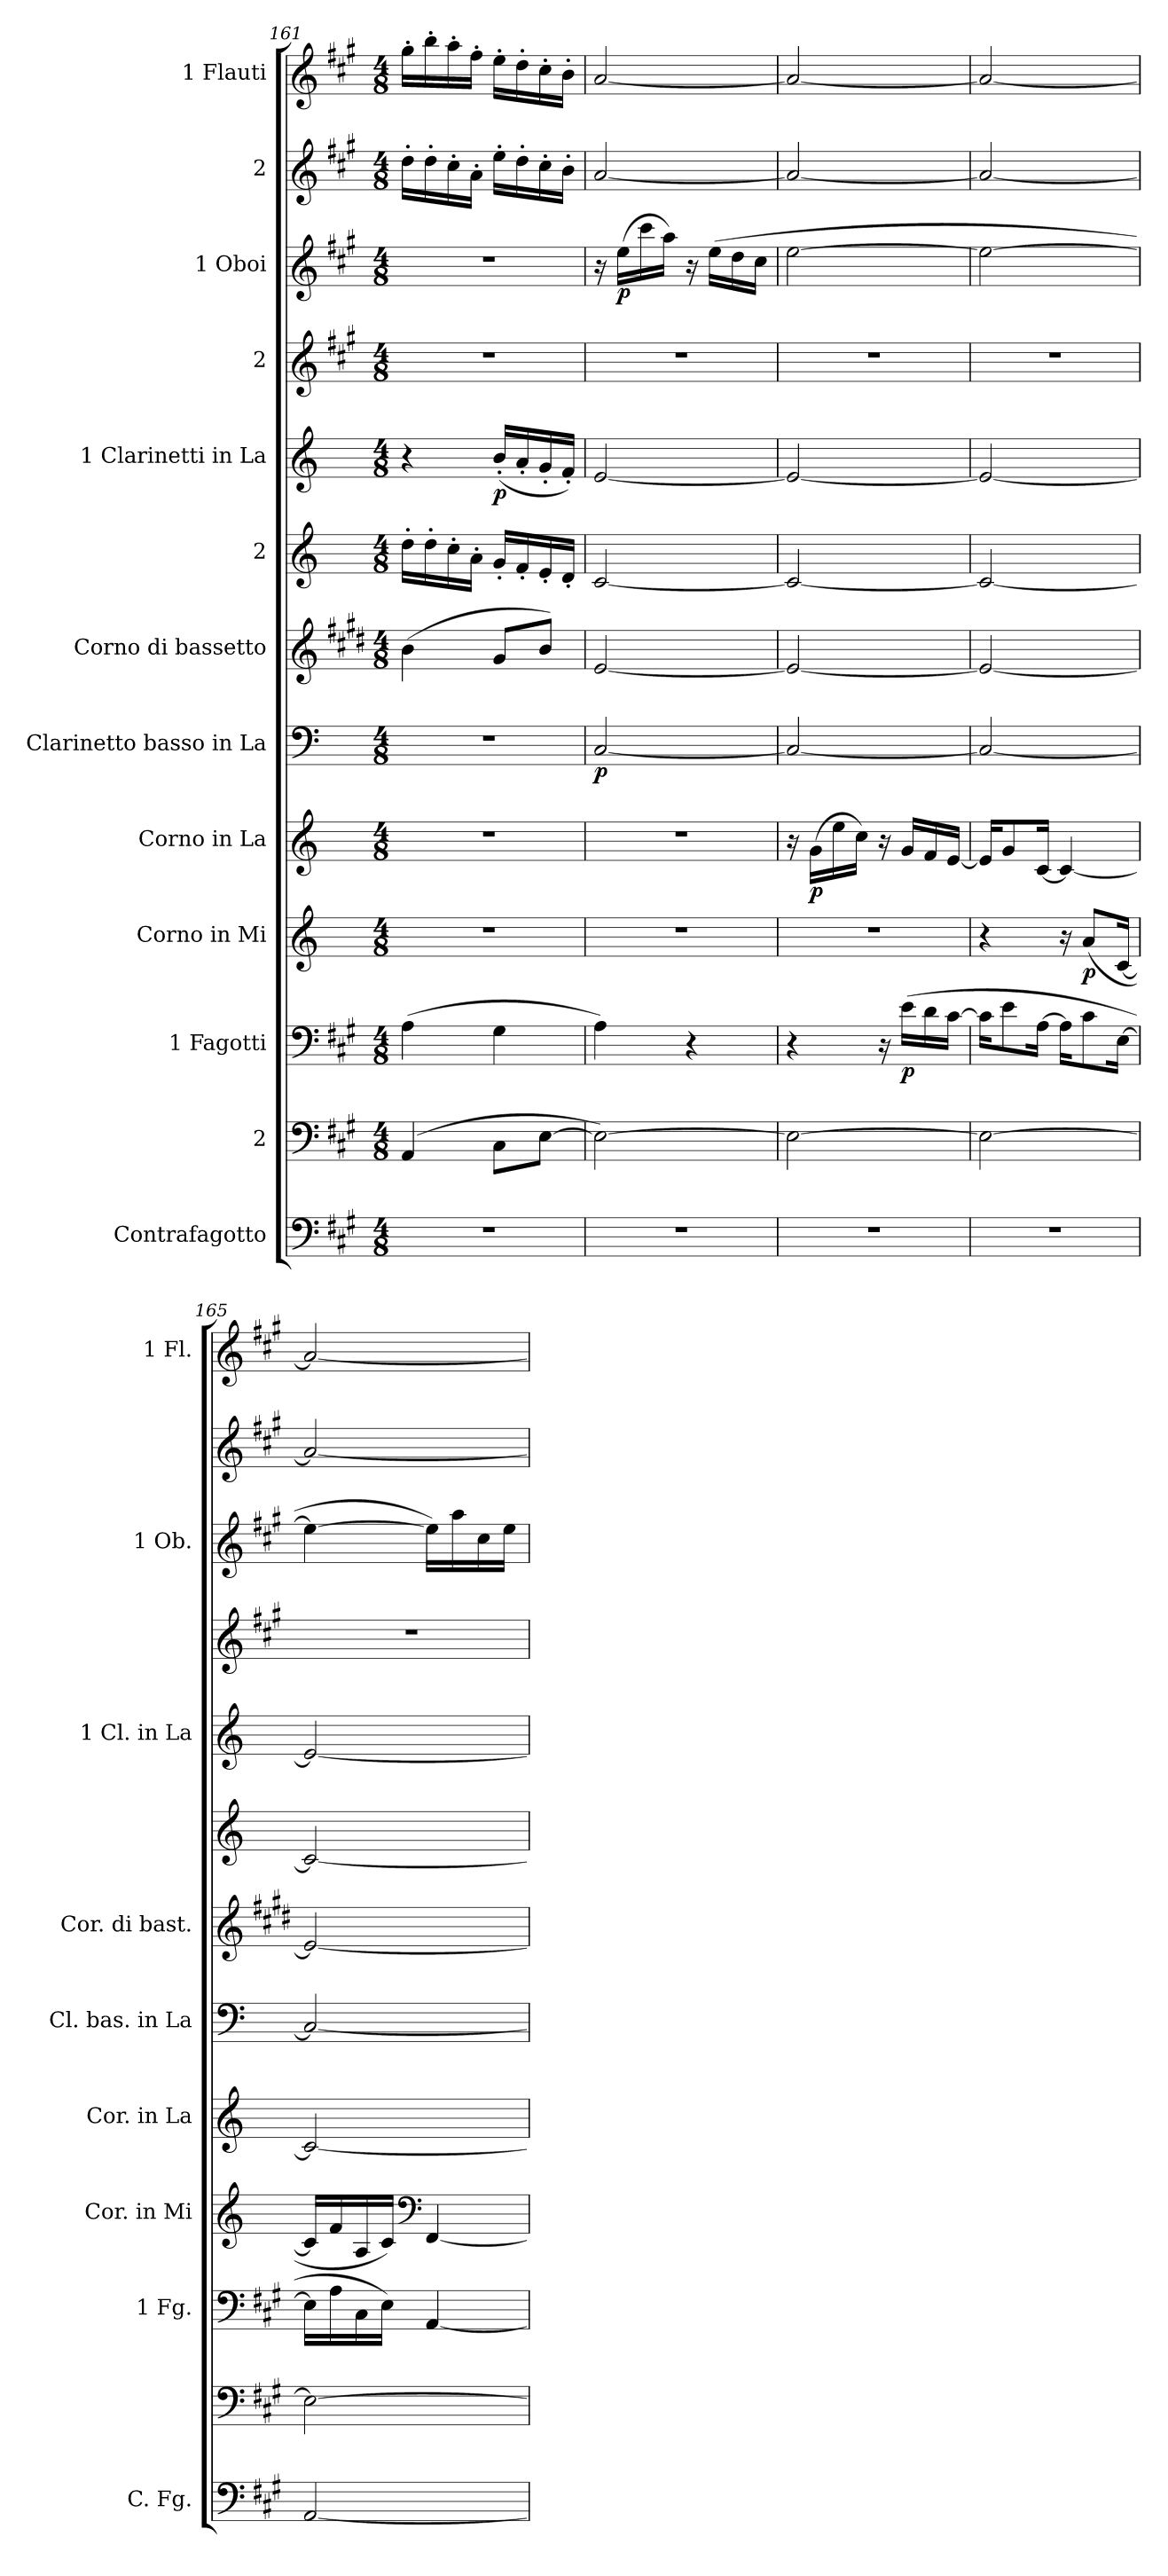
**kern	**kern	**kern	**dynam	**kern	**dynam	**kern	**dynam	**kern	**dynam	**kern	**kern	**kern	**dynam	**kern	**kern	**dynam	**kern	**kern
*part13	*part12	*part11	*part11	*part10	*part10	*part9	*part9	*part8	*part8	*part7	*part6	*part5	*part5	*part4	*part3	*part3	*part2	*part1
*staff13	*staff12	*staff11	*staff11	*staff10	*staff10	*staff9	*staff9	*staff8	*staff8	*staff7	*staff6	*staff5	*staff5	*staff4	*staff3	*staff3	*staff2	*staff1
*I"Contrafagotto	*I"2	*I"1  Fagotti	*	*I"Corno in Mi	*	*I"Corno in La	*	*I"Clarinetto basso in La	*	*I"Corno di bassetto	*I"2	*I"1  Clarinetti in La	*	*I"2	*I"1  Oboi	*	*I"2	*I"1  Flauti
*I'C. Fg.	*	*I'1  Fg.	*	*I'Cor. in Mi	*	*I'Cor. in La	*	*I'Cl. bas. in La	*	*I'Cor. di bast.	*	*I'1  Cl. in La	*	*	*I'1  Ob.	*	*	*I'1  Fl.
*clefF4	*clefF4	*clefF4	*	*clefG2	*	*clefG2	*	*clefF4	*	*clefG2	*clefG2	*clefG2	*	*clefG2	*clefG2	*	*clefG2	*clefG2
*ITrd7c12	*	*	*	*ITrd5c8	*	*ITrd2c3	*	*ITrd2c3	*	*ITrd4c7	*ITrd2c3	*ITrd2c3	*	*	*	*	*	*
*k[f#c#g#]	*k[f#c#g#]	*k[f#c#g#]	*	*k[f#c#g#d#]	*	*k[f#c#g#]	*	*k[f#c#g#]	*	*k[f#c#g#]	*k[f#c#g#]	*k[f#c#g#]	*	*k[f#c#g#]	*k[f#c#g#]	*	*k[f#c#g#]	*k[f#c#g#]
*M4/8	*M4/8	*M4/8	*	*M4/8	*	*M4/8	*	*M4/8	*	*M4/8	*M4/8	*M4/8	*	*M4/8	*M4/8	*	*M4/8	*M4/8
=161	=161	=161	=161	=161	=161	=161	=161	=161	=161	=161	=161	=161	=161	=161	=161	=161	=161	=161
2r	(4AA/	(4A\	.	2r	.	2r	.	2r	.	(4e\	16b'\LL	4r	.	2r	2r	.	16dd'\LL	16gg#'\LL
.	.	.	.	.	.	.	.	.	.	.	16b'\	.	.	.	.	.	16dd'\	16bb'\
.	.	.	.	.	.	.	.	.	.	.	16a'\	.	.	.	.	.	16cc#'\	16aa'\
.	.	.	.	.	.	.	.	.	.	.	16f#'\JJ	.	.	.	.	.	16a'\JJ	16ff#'\JJ
!	!	!	!	!	!	!	!	!	!	!	!	!	!LO:DY:b	!	!	!	!	!
.	8C#\L	4G#\	.	.	.	.	.	.	.	8c#/L	16e'/LL	(16g#'/LL	p	.	.	.	16ee'\LL	16ee'\LL
.	.	.	.	.	.	.	.	.	.	.	16d'/	16f#'/	.	.	.	.	16dd'\	16dd'\
.	[8E\J	.	.	.	.	.	.	.	.	8e/J)	16c#'/	16e'/	.	.	.	.	16cc#'\	16cc#'\
.	.	.	.	.	.	.	.	.	.	.	16B'/JJ	16d'/JJ)	.	.	.	.	16b'\JJ	16b'\JJ
!!LO:PB:g=z
=162	=162	=162	=162	=162	=162	=162	=162	=162	=162	=162	=162	=162	=162	=162	=162	=162	=162	=162
!	!	!	!	!	!	!	!	!	!LO:DY:b	!	!	!	!	!	!	!	!	!
2r	2E\_)	4A\)	.	2r	.	2r	.	[2AA/	p	[2A/	[2A/	[2c#/	.	2r	16r	.	[2a/	[2a/
!	!	!	!	!	!	!	!	!	!	!	!	!	!	!	!	!LO:DY:b	!	!
.	.	.	.	.	.	.	.	.	.	.	.	.	.	.	(16ee\LL	p	.	.
.	.	.	.	.	.	.	.	.	.	.	.	.	.	.	16ccc#\	.	.	.
.	.	.	.	.	.	.	.	.	.	.	.	.	.	.	16aa\JJ)	.	.	.
.	.	4r	.	.	.	.	.	.	.	.	.	.	.	.	16r	.	.	.
.	.	.	.	.	.	.	.	.	.	.	.	.	.	.	(16ee\LL	.	.	.
.	.	.	.	.	.	.	.	.	.	.	.	.	.	.	16dd\	.	.	.
.	.	.	.	.	.	.	.	.	.	.	.	.	.	.	16cc#\JJ	.	.	.
=163	=163	=163	=163	=163	=163	=163	=163	=163	=163	=163	=163	=163	=163	=163	=163	=163	=163	=163
2r	2E\_	4r	.	2r	.	16r	.	2AA/_	.	2A/_	2A/_	2c#/_	.	2r	[2ee\	.	2a/_	2a/_
!	!	!	!	!	!	!	!LO:DY:b	!	!	!	!	!	!	!	!	!	!	!
.	.	.	.	.	.	(16e\LL	p	.	.	.	.	.	.	.	.	.	.	.
.	.	.	.	.	.	16cc#\	.	.	.	.	.	.	.	.	.	.	.	.
.	.	.	.	.	.	16a\JJ)	.	.	.	.	.	.	.	.	.	.	.	.
.	.	16r	.	.	.	16r	.	.	.	.	.	.	.	.	.	.	.	.
!	!	!	!LO:DY:b	!	!	!	!	!	!	!	!	!	!	!	!	!	!	!
.	.	(16e\LL	p	.	.	16e/LL	.	.	.	.	.	.	.	.	.	.	.	.
.	.	16d\	.	.	.	16d/	.	.	.	.	.	.	.	.	.	.	.	.
.	.	[16c#\JJ	.	.	.	[16c#/JJ	.	.	.	.	.	.	.	.	.	.	.	.
=164	=164	=164	=164	=164	=164	=164	=164	=164	=164	=164	=164	=164	=164	=164	=164	=164	=164	=164
2r	2E\_	16c#\KL]	.	4r	.	16c#/KL]	.	2AA/_	.	2A/_	2A/_	2c#/_	.	2r	2ee\_	.	2a/_	2a/_
.	.	8e\	.	.	.	8e/	.	.	.	.	.	.	.	.	.	.	.	.
.	.	[16A\Jk	.	.	.	[16A/Jk	.	.	.	.	.	.	.	.	.	.	.	.
.	.	16A\KL]	.	16r	.	4A/_	.	.	.	.	.	.	.	.	.	.	.	.
!	!	!	!	!	!LO:DY:b	!	!	!	!	!	!	!	!	!	!	!	!	!
.	.	8c#\	.	(8c#/L	p	.	.	.	.	.	.	.	.	.	.	.	.	.
.	.	[16E\Jk	.	[16E/Jk	.	.	.	.	.	.	.	.	.	.	.	.	.	.
=165	=165	=165	=165	=165	=165	=165	=165	=165	=165	=165	=165	=165	=165	=165	=165	=165	=165	=165
[2AAA/	2E\_	16E\LL]	.	16E/LL]	.	2A/_	.	2AA/_	.	2A/_	2A/_	2c#/_	.	2r	4ee\_	.	2a/_	2a/_
.	.	16A\	.	16A/	.	.	.	.	.	.	.	.	.	.	.	.	.	.
.	.	16C#\	.	16C#/	.	.	.	.	.	.	.	.	.	.	.	.	.	.
.	.	16E\JJ)	.	16E/JJ)	.	.	.	.	.	.	.	.	.	.	.	.	.	.
*	*	*	*	*clefF4	*	*	*	*	*	*	*	*	*	*	*	*	*	*
.	.	[4AA/	.	[4AAA/	.	.	.	.	.	.	.	.	.	.	16ee\LL])	.	.	.
.	.	.	.	.	.	.	.	.	.	.	.	.	.	.	16aa\	.	.	.
.	.	.	.	.	.	.	.	.	.	.	.	.	.	.	16cc#\	.	.	.
.	.	.	.	.	.	.	.	.	.	.	.	.	.	.	16ee\JJ	.	.	.
=	=	=	=	=	=	=	=	=	=	=	=	=	=	=	=	=	=	=
*-	*-	*-	*-	*-	*-	*-	*-	*-	*-	*-	*-	*-	*-	*-	*-	*-	*-	*-
